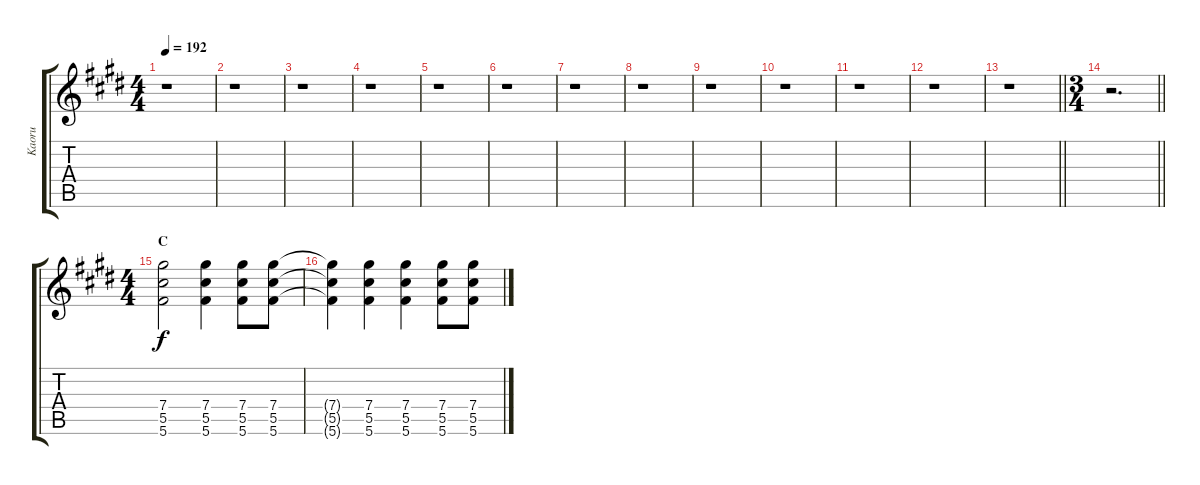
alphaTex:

\track ("Kaoru" "Kaoru") {instrument overdrivenguitar}
\staff {score tabs}
\tuning (Eb4 Bb3 Gb3 Db3 Ab2 Db2) {hide}
\ts (4 4)
\tempo 192
\clef g2
\ks c#minor
r.1{ot 8vb dy f} |
r.1{ot 8vb} |
r.1{ot 8vb} |
r.1{ot 8vb} |
r.1{ot 8vb} |
r.1{ot 8vb} |
r.1{ot 8vb} |
r.1{ot 8vb} |
r.1{ot 8vb} |
r.1{ot 8vb} |
r.1{ot 8vb} |
r.1{ot 8vb} |
\barLineRight lightlight
r.1{ot 8vb} |
\ts (3 4)
\barLineRight lightlight
r.2{d ot 8vb} |
\ts (4 4)
\section ("" "C")
(7.4 5.5 5.6).2{ot 8vb} (7.4 5.5 5.6).4{ot 8vb} (7.4 5.5 5.6).8{ot 8vb} (7.4 5.5 5.6).8{ot 8vb} |
(7.4{t} 5.5{t} 5.6{t}).4{ot 8vb} (7.4 5.5 5.6).4{ot 8vb} (7.4 5.5 5.6).4{ot 8vb} (7.4 5.5 5.6).8{ot 8vb} (7.4 5.5 5.6).8{ot 8vb}
